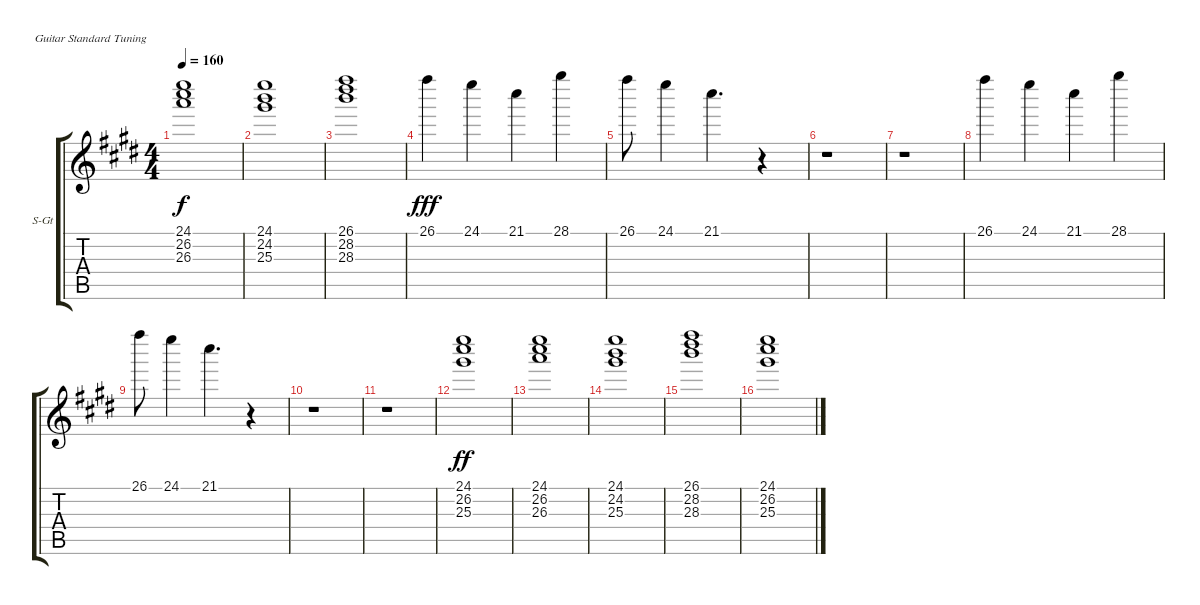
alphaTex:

\bracketExtendMode groupsimilarinstruments
\firstSystemTrackNameOrientation horizontal
\otherSystemsTrackNameOrientation horizontal
\track ("String" "S-Gt") {instrument stringensemble2}
\staff {score tabs}
\tuning (E4 B3 G3 D3 A2 E2)
\displaytranspose 12
\ts (4 4)
\tempo 160
\clef g2
\ks e
(24.1 26.2 26.3).1{dy f} |
(24.1 24.2 25.3).1 |
(26.1 28.2 28.3).1 |
26.1.4{dy fff} 24.1.4 21.1.4 28.1.4 |
26.1.8 24.1.4 21.1.4{d} r.4 |
r.1 |
r.1 |
26.1.4 24.1.4 21.1.4 28.1.4 |
26.1.8 24.1.4 21.1.4{d} r.4 |
r.1 |
r.1 |
(24.1 26.2 25.3).1{dy ff} |
(24.1 26.2 26.3).1 |
(24.1 24.2 25.3).1 |
(26.1 28.2 28.3).1 |
(24.1 26.2 25.3).1
